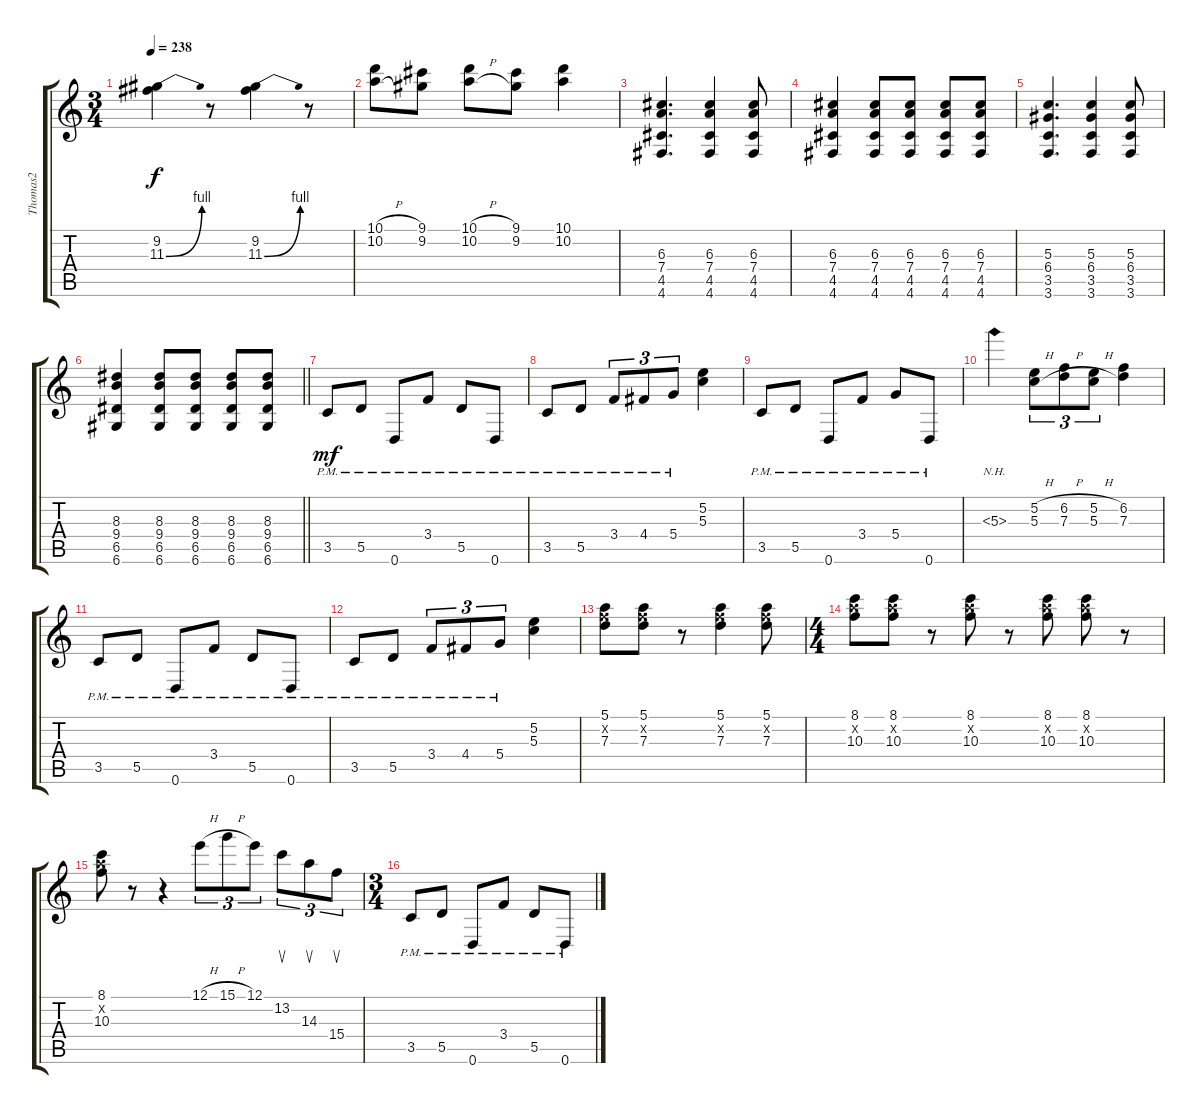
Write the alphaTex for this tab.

\track ("Thomas2" "Thomas2") {instrument overdrivenguitar}
\staff {score tabs}
\tuning (E4 B3 G3 D3 A2 D2) {hide}
\ts (3 4)
\tempo 238
\clef g2
\ks c
(9.2 11.3{be (bend 0 0 60 4)}).4{dy f} r.8 (9.2 11.3{be (bend 0 0 60 4)}).4 r.8 |
(10.1{h} 10.2{h}).8 (9.1 9.2).8 (10.1{h} 10.2{h}).8 (9.1 9.2).8 (10.1 10.2).4 |
(6.3 7.4 4.5 4.6).4{d} (6.3 7.4 4.5 4.6).4 (6.3 7.4 4.5 4.6).8 |
(6.3 7.4 4.5 4.6).4 (6.3 7.4 4.5 4.6).8 (6.3 7.4 4.5 4.6).8 (6.3 7.4 4.5 4.6).8 (6.3 7.4 4.5 4.6).8 |
(5.3 6.4 3.5 3.6).4{d} (5.3 6.4 3.5 3.6).4 (5.3 6.4 3.5 3.6).8 |
\barLineRight lightlight
(8.3 9.4 6.5 6.6).4 (8.3 9.4 6.5 6.6).8 (8.3 9.4 6.5 6.6).8 (8.3 9.4 6.5 6.6).8 (8.3 9.4 6.5 6.6).8 |
3.5{pm}.8{dy mf} 5.5{pm}.8 0.6{pm}.8 3.4{pm}.8 5.5{pm}.8 0.6{pm}.8 |
3.5{pm}.8 5.5{pm}.8 3.4{pm}.8{tu (3 2)} 4.4{pm}.8{tu (3 2)} 5.4{pm}.8{tu (3 2)} (5.2 5.3).4 |
3.5{pm}.8 5.5{pm}.8 0.6{pm}.8 3.4{pm}.8 5.4{pm}.8 0.6{pm}.8 |
5.3{nh}.4 (5.2{h} 5.3{h}).8{tu (3 2)} (6.2{h} 7.3{h}).8{tu (3 2)} (5.2{h} 5.3{h}).8{tu (3 2)} (6.2 7.3).4 |
3.5{pm}.8 5.5{pm}.8 0.6{pm}.8 3.4{pm}.8 5.5{pm}.8 0.6{pm}.8 |
3.5{pm}.8 5.5{pm}.8 3.4{pm}.8{tu (3 2)} 4.4{pm}.8{tu (3 2)} 5.4{pm}.8{tu (3 2)} (5.2 5.3).4 |
(5.1 6.2{x} 7.3).8 (5.1 6.2{x} 7.3).8 r.8 (5.1 6.2{x} 7.3).4 (5.1 6.2{x} 7.3).8 |
\ts (4 4)
(8.1 10.2{x} 10.3).8 (8.1 10.2{x} 10.3).8 r.8 (8.1 10.2{x} 10.3).8 r.8 (8.1 10.2{x} 10.3).8 (8.1 10.2{x} 10.3).8 r.8 |
(8.1 10.2{x} 10.3).8 r.8 r.4 12.1{h}.8{tu (3 2)} 15.1{h}.8{tu (3 2)} 12.1.8{tu (3 2)} 13.2.8{su tu (3 2)} 14.3.8{su tu (3 2)} 15.4.8{su tu (3 2)} |
\ts (3 4)
3.5{pm}.8 5.5{pm}.8 0.6{pm}.8 3.4{pm}.8 5.5{pm}.8 0.6{pm}.8
